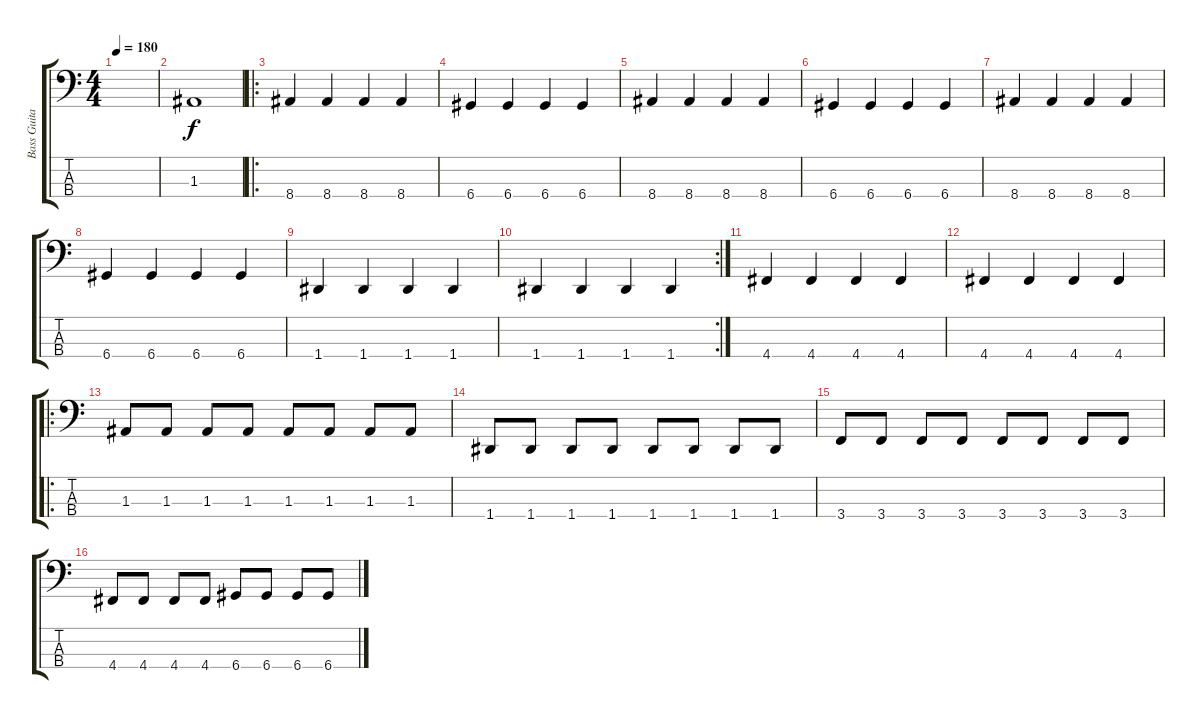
\track ("Bass Guitarist" "Bass Guita") {instrument electricbassfinger}
\staff {score tabs}
\tuning (G2 D2 A1 D1) {hide}
\ts (4 4)
\tempo 180
\clef f4
\ks c
|
1.3{t}.1 |
\ro
8.4.4 8.4.4 8.4.4 8.4.4 |
6.4.4 6.4.4 6.4.4 6.4.4 |
8.4.4 8.4.4 8.4.4 8.4.4 |
6.4.4 6.4.4 6.4.4 6.4.4 |
8.4.4 8.4.4 8.4.4 8.4.4 |
6.4.4 6.4.4 6.4.4 6.4.4 |
1.4.4 1.4.4 1.4.4 1.4.4 |
\rc 2
1.4.4 1.4.4 1.4.4 1.4.4 |
4.4.4 4.4.4 4.4.4 4.4.4 |
4.4.4 4.4.4 4.4.4 4.4.4 |
\ro
1.3.8 1.3.8 1.3.8 1.3.8 1.3.8 1.3.8 1.3.8 1.3.8 |
1.4.8 1.4.8 1.4.8 1.4.8 1.4.8 1.4.8 1.4.8 1.4.8 |
3.4.8 3.4.8 3.4.8 3.4.8 3.4.8 3.4.8 3.4.8 3.4.8 |
4.4.8 4.4.8 4.4.8 4.4.8 6.4.8 6.4.8 6.4.8 6.4.8
